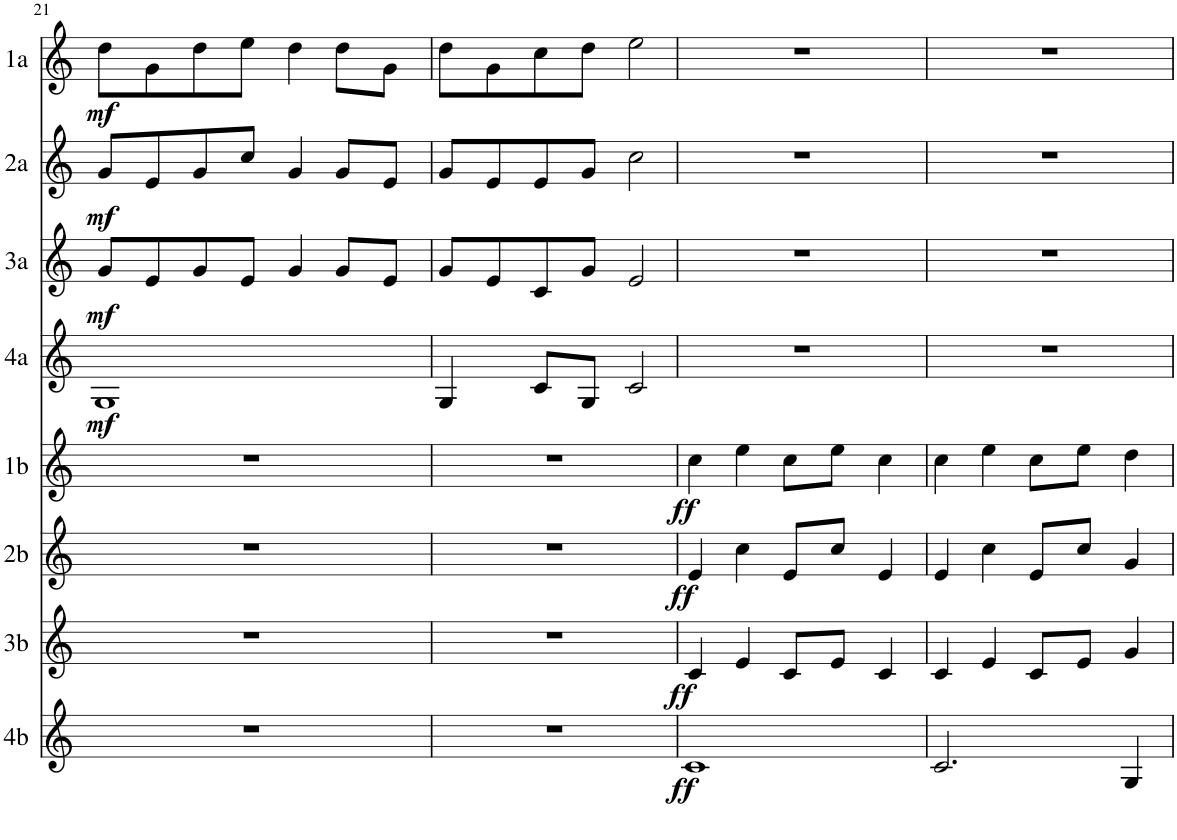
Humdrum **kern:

**kern	**dynam	**kern	**dynam	**kern	**dynam	**kern	**dynam	**kern	**dynam	**kern	**dynam	**kern	**dynam	**kern	**dynam
*part8	*part8	*part7	*part7	*part6	*part6	*part5	*part5	*part4	*part4	*part3	*part3	*part2	*part2	*part1	*part1
*staff8	*staff8	*staff7	*staff7	*staff6	*staff6	*staff5	*staff5	*staff4	*staff4	*staff3	*staff3	*staff2	*staff2	*staff1	*staff1
*I"4b	*	*I"3b	*	*I"2b	*	*I"1b	*	*I"4a	*	*I"3a	*	*I"2a	*	*I"1a	*
*I'4b	*	*I'3b	*	*I'2b	*	*I'1b	*	*I'4a	*	*I'3a	*	*I'2a	*	*I'1a	*
!!LO:PB:g=z
*clefG2	*	*clefG2	*	*clefG2	*	*clefG2	*	*clefG2	*	*clefG2	*	*clefG2	*	*clefG2	*
*Trd4c7	*	*Trd4c7	*	*Trd4c7	*	*Trd4c7	*	*Trd4c7	*	*Trd4c7	*	*Trd4c7	*	*Trd4c7	*
*k[]	*	*k[]	*	*k[]	*	*k[]	*	*k[]	*	*k[]	*	*k[]	*	*k[]	*
*M4/4	*	*M4/4	*	*M4/4	*	*M4/4	*	*M4/4	*	*M4/4	*	*M4/4	*	*M4/4	*
=21	=21	=21	=21	=21	=21	=21	=21	=21	=21	=21	=21	=21	=21	=21	=21
!	!	!	!	!	!	!	!	!	!LO:DY:b	!	!LO:DY:b	!	!LO:DY:b	!	!LO:DY:b
1r	.	1r	.	1r	.	1r	.	1G	mf	8g/L	mf	8g/L	mf	8dd\L	mf
.	.	.	.	.	.	.	.	.	.	8e/	.	8e/	.	8g\	.
.	.	.	.	.	.	.	.	.	.	8g/	.	8g/	.	8dd\	.
.	.	.	.	.	.	.	.	.	.	8e/J	.	8cc/J	.	8ee\J	.
.	.	.	.	.	.	.	.	.	.	4g/	.	4g/	.	4dd\	.
.	.	.	.	.	.	.	.	.	.	8g/L	.	8g/L	.	8dd\L	.
.	.	.	.	.	.	.	.	.	.	8e/J	.	8e/J	.	8g\J	.
=22	=22	=22	=22	=22	=22	=22	=22	=22	=22	=22	=22	=22	=22	=22	=22
1r	.	1r	.	1r	.	1r	.	4G/	.	8g/L	.	8g/L	.	8dd\L	.
.	.	.	.	.	.	.	.	.	.	8e/	.	8e/	.	8g\	.
.	.	.	.	.	.	.	.	8c/L	.	8c/	.	8e/	.	8cc\	.
.	.	.	.	.	.	.	.	8G/J	.	8g/J	.	8g/J	.	8dd\J	.
.	.	.	.	.	.	.	.	2c/	.	2e/	.	2cc\	.	2ee\	.
=23	=23	=23	=23	=23	=23	=23	=23	=23	=23	=23	=23	=23	=23	=23	=23
!	!LO:DY:b	!	!LO:DY:b	!	!LO:DY:b	!	!LO:DY:b	!	!	!	!	!	!	!	!
1c	ff	4c/	ff	4e/	ff	4cc\	ff	1r	.	1r	.	1r	.	1r	.
.	.	4e/	.	4cc\	.	4ee\	.	.	.	.	.	.	.	.	.
.	.	8c/L	.	8e/L	.	8cc\L	.	.	.	.	.	.	.	.	.
.	.	8e/J	.	8cc/J	.	8ee\J	.	.	.	.	.	.	.	.	.
.	.	4c/	.	4e/	.	4cc\	.	.	.	.	.	.	.	.	.
=24	=24	=24	=24	=24	=24	=24	=24	=24	=24	=24	=24	=24	=24	=24	=24
2.c/	.	4c/	.	4e/	.	4cc\	.	1r	.	1r	.	1r	.	1r	.
.	.	4e/	.	4cc\	.	4ee\	.	.	.	.	.	.	.	.	.
.	.	8c/L	.	8e/L	.	8cc\L	.	.	.	.	.	.	.	.	.
.	.	8e/J	.	8cc/J	.	8ee\J	.	.	.	.	.	.	.	.	.
4G/	.	4g/	.	4g/	.	4dd\	.	.	.	.	.	.	.	.	.
=	=	=	=	=	=	=	=	=	=	=	=	=	=	=	=
*-	*-	*-	*-	*-	*-	*-	*-	*-	*-	*-	*-	*-	*-	*-	*-
